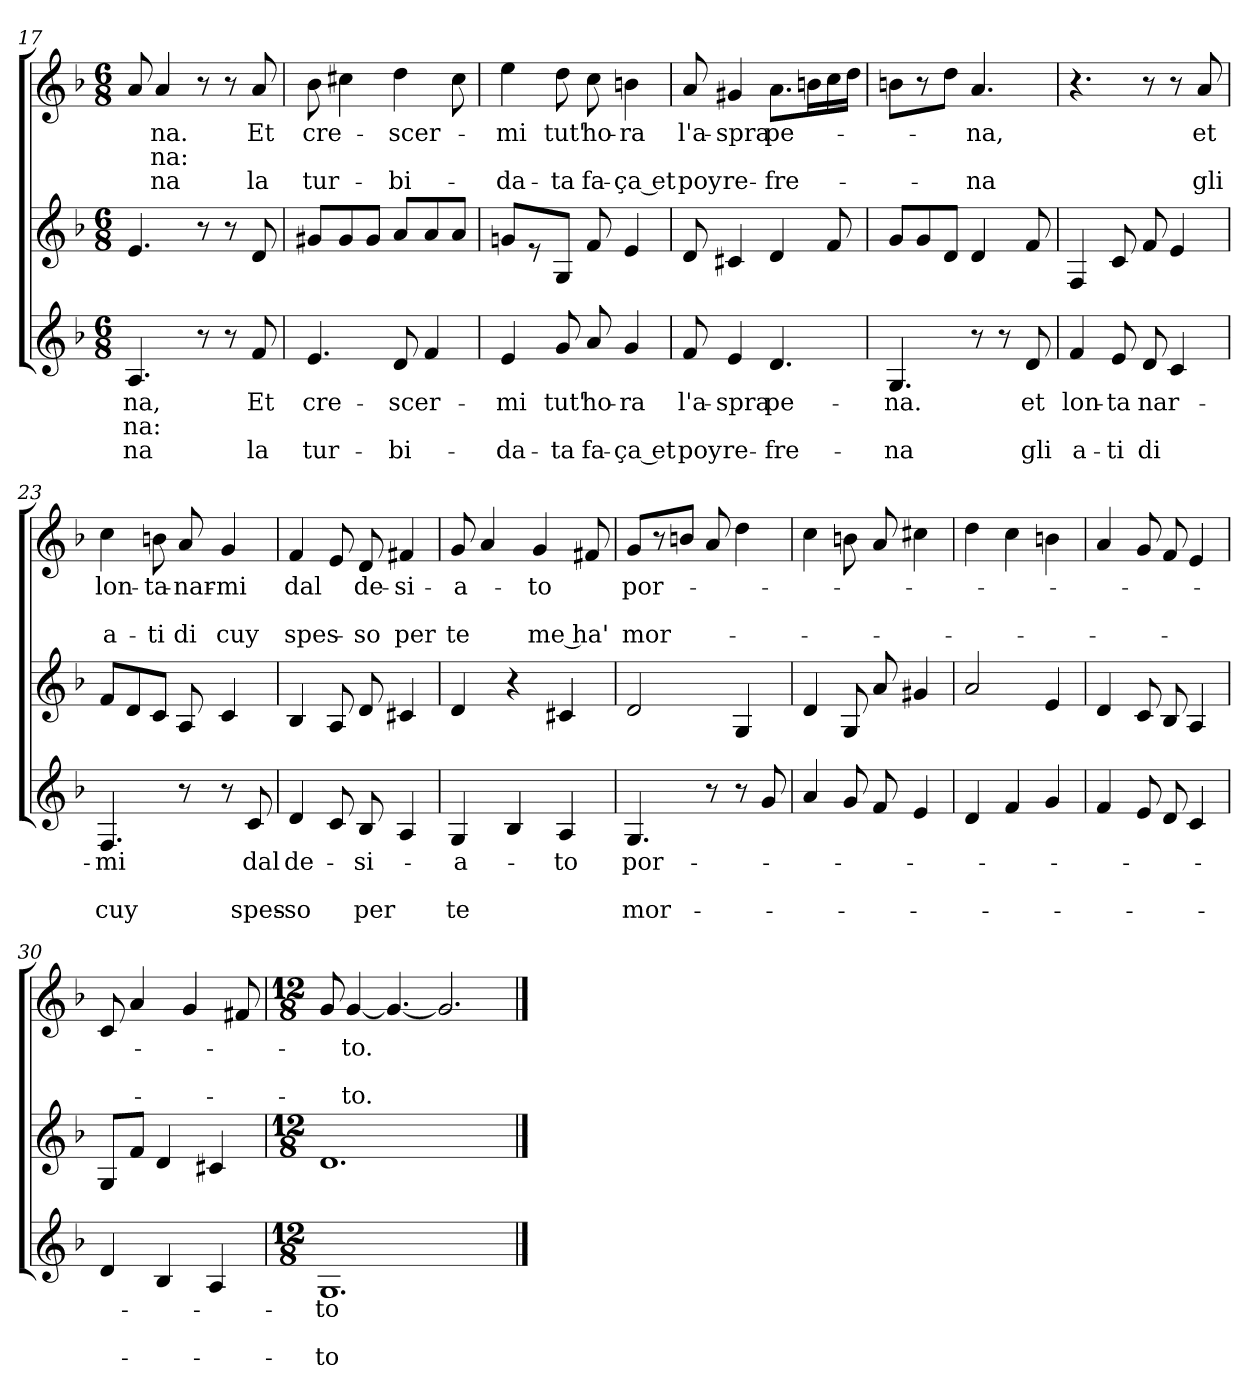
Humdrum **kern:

**kern	**text	**text	**text	**kern	**kern	**text	**text	**text
*part3	*part3	*part3	*part3	*part2	*part1	*part1	*part1	*part1
*staff3	*staff3	*staff3	*staff3	*staff2	*staff1	*staff1	*staff1	*staff1
*clefG2	*	*	*	*clefG2	*clefG2	*	*	*
*k[b-]	*	*	*	*k[b-]	*k[b-]	*	*	*
*F:	*	*	*	*F:	*F:	*	*	*
*M6/8	*	*	*	*M6/8	*M6/8	*	*	*
=17	=17	=17	=17	=17	=17	=17	=17	=17
!	!LO:LY:b	!LO:LY:b	!LO:LY:b	!	!	!	!	!
4.A/	-na,	-na:	-na	4.e/	8a/	.	.	.
!	!	!	!	!	!	!LO:LY:b	!LO:LY:b	!LO:LY:b
.	.	.	.	.	4a/	-na.	-na:	-na
8r	.	.	.	8r	8r	.	.	.
8r	.	.	.	8r	8r	.	.	.
!	!LO:LY:b	!	!LO:LY:b	!	!	!LO:LY:b	!	!LO:LY:b
8f/	Et	.	la	8d/	8a/	Et	.	la
=18	=18	=18	=18	=18	=18	=18	=18	=18
!	!LO:LY:b	!	!LO:LY:b	!	!	!LO:LY:b	!	!LO:LY:b
4.e/	cre-	.	tur-	8g#X/L	8b-\	cre-	.	tur-
.	.	.	.	8g#/	4cc#X\	.	.	.
.	.	.	.	8g#/J	.	.	.	.
!	!LO:LY:b	!	!LO:LY:b	!	!	!LO:LY:b	!	!LO:LY:b
8d/	-scer-	.	-bi-	8a/L	4dd\	-scer-	.	-bi-
4f/	.	.	.	8a/	.	.	.	.
.	.	.	.	8a/J	8cc#\	.	.	.
=19	=19	=19	=19	=19	=19	=19	=19	=19
!	!LO:LY:b	!	!LO:LY:b	!	!	!LO:LY:b	!	!LO:LY:b
4e/	-mi	.	-da-	8gni/L	4ee\	-mi	.	-da-
.	.	.	.	8r	.	.	.	.
!	!LO:LY:b	!	!LO:LY:b	!	!	!LO:LY:b	!	!LO:LY:b
8g/	tut'	.	-ta	8G/J	8dd\	tut'	.	-ta
!	!LO:LY:b	!	!LO:LY:b	!	!	!LO:LY:b	!	!LO:LY:b
8a/	ho-	.	fa-	8f/	8cc\	ho-	.	fa-
!	!LO:LY:b	!	!LO:LY:b	!	!	!LO:LY:b	!	!LO:LY:b
4g/	-ra	.	-ça et	4e/	4bn\	-ra	.	-ça et
=20	=20	=20	=20	=20	=20	=20	=20	=20
!	!LO:LY:b	!	!LO:LY:b	!	!	!LO:LY:b	!	!LO:LY:b
8f/	l'a-	.	poy	8d/	8a/	l'a-	.	poy
!	!LO:LY:b	!	!LO:LY:b	!	!	!LO:LY:b	!	!LO:LY:b
4e/	-spra	.	re-	4c#X/	4g#X/	-spra	.	re-
!	!LO:LY:b	!	!LO:LY:b	!	!	!LO:LY:b	!	!LO:LY:b
4.d/	pe-	.	-fre-	4d/	8.a\L	pe-	.	-fre-
.	.	.	.	.	16bni\L	.	.	.
.	.	.	.	8f/	16cc\	.	.	.
.	.	.	.	.	16dd\JJ	.	.	.
!!LO:PB:g=z
=21	=21	=21	=21	=21	=21	=21	=21	=21
!	!LO:LY:b	!	!LO:LY:b	!	!	!	!	!
4.G/	-na.	.	-na	8g/L	8bni\L	.	.	.
.	.	.	.	8g/	8r	.	.	.
.	.	.	.	8d/J	8dd\J	.	.	.
!	!	!	!	!	!	!LO:LY:b	!	!LO:LY:b
8r	.	.	.	4d/	4.a/	-na,	.	-na
8r	.	.	.	.	.	.	.	.
!	!LO:LY:b	!	!LO:LY:b	!	!	!	!	!
8d/	et	.	gli	8f/	.	.	.	.
=22	=22	=22	=22	=22	=22	=22	=22	=22
!	!LO:LY:b	!	!LO:LY:b	!	!	!	!	!
4f/	lon-	.	a-	4F/	4.r	.	.	.
!	!LO:LY:b	!	!LO:LY:b	!	!	!	!	!
8e/	-ta	.	-ti	8c/	.	.	.	.
!	!LO:LY:b	!	!LO:LY:b	!	!	!	!	!
8d/	nar-	.	di	8f/	8r	.	.	.
4c/	.	.	.	4e/	8r	.	.	.
!	!	!	!	!	!	!LO:LY:b	!	!LO:LY:b
.	.	.	.	.	8a/	et	.	gli
=23	=23	=23	=23	=23	=23	=23	=23	=23
!	!LO:LY:b	!	!LO:LY:b	!	!	!LO:LY:b	!	!LO:LY:b
4.F/	-mi	.	cuy	8f/L	4cc\	lon-	.	a-
.	.	.	.	8d/	.	.	.	.
!	!	!	!	!	!	!LO:LY:b	!	!LO:LY:b
.	.	.	.	8c/J	8bni\	-ta-	.	-ti
!	!	!	!	!	!	!LO:LY:b	!	!LO:LY:b
8r	.	.	.	8A/	8a/	-nar-	.	di
!	!	!	!	!	!	!LO:LY:b	!	!LO:LY:b
8r	.	.	.	4c/	4g/	-mi	.	cuy
!	!LO:LY:b	!	!LO:LY:b	!	!	!	!	!
8c/	dal	.	spes-	.	.	.	.	.
=24	=24	=24	=24	=24	=24	=24	=24	=24
!	!LO:LY:b	!	!LO:LY:b	!	!	!LO:LY:b	!	!LO:LY:b
4d/	de-	.	-so	4B-/	4f/	dal	.	spes-
8c/	.	.	.	8A/	8e/	.	.	.
!	!LO:LY:b	!	!LO:LY:b	!	!	!LO:LY:b	!	!LO:LY:b
8B-/	-si-	.	per	8d/	8d/	de-	.	-so
!	!	!	!	!	!	!LO:LY:b	!	!LO:LY:b
4A/	.	.	.	4c#X/	4f#X/	-si-	.	per
=25	=25	=25	=25	=25	=25	=25	=25	=25
!	!LO:LY:b	!	!LO:LY:b	!	!	!LO:LY:b	!	!LO:LY:b
4G/	-a-	.	te	4d/	8g/	-a-	.	te
.	.	.	.	.	4a/	.	.	.
4B-/	.	.	.	4r	.	.	.	.
!	!	!	!	!	!	!LO:LY:b	!	!LO:LY:b
.	.	.	.	.	4g/	-to	.	me ha'
!	!LO:LY:b	!	!	!	!	!	!	!
4A/	-to	.	.	4c#i/	.	.	.	.
.	.	.	.	.	8f#i/	.	.	.
=26	=26	=26	=26	=26	=26	=26	=26	=26
!	!LO:LY:b	!	!LO:LY:b	!	!	!LO:LY:b	!	!LO:LY:b
4.G/	por-	.	mor-	2d/	8g/L	por-	.	mor-
.	.	.	.	.	8r	.	.	.
.	.	.	.	.	8bni/J	.	.	.
8r	.	.	.	.	8a/	.	.	.
8r	.	.	.	4G/	4dd\	.	.	.
8g/	.	.	.	.	.	.	.	.
=27	=27	=27	=27	=27	=27	=27	=27	=27
4a/	.	.	.	4d/	4cc\	.	.	.
8g/	.	.	.	8G/	8bni\	.	.	.
8f/	.	.	.	8a/	8a/	.	.	.
4e/	.	.	.	4g#X/	4cc#X\	.	.	.
!!LO:LB:g=z
=28	=28	=28	=28	=28	=28	=28	=28	=28
4d/	.	.	.	2a/	4dd\	.	.	.
4f/	.	.	.	.	4cc\	.	.	.
4g/	.	.	.	4e/	4bni\	.	.	.
=29	=29	=29	=29	=29	=29	=29	=29	=29
4f/	.	.	.	4d/	4a/	.	.	.
8e/	.	.	.	8c/	8g/	.	.	.
8d/	.	.	.	8B-/	8f/	.	.	.
4c/	.	.	.	4A/	4e/	.	.	.
=30	=30	=30	=30	=30	=30	=30	=30	=30
4d/	.	.	.	8G/L	8c/	.	.	.
.	.	.	.	8f/J	4a/	.	.	.
4B-/	.	.	.	4d/	.	.	.	.
.	.	.	.	.	4g/	.	.	.
4A/	.	.	.	4c#i/	.	.	.	.
.	.	.	.	.	8f#X/	.	.	.
=31	=31	=31	=31	=31	=31	=31	=31	=31
*M12/8	*	*	*	*M12/8	*M12/8	*	*	*
!	!LO:LY:b	!	!LO:LY:b	!	!	!	!	!
1.G	-to	.	-to	1.d	8g/	.	.	.
!	!	!	!	!	!	!LO:LY:b	!	!LO:LY:b
.	.	.	.	.	[4g/	-to.	.	-to.
.	.	.	.	.	4.g/_	.	.	.
.	.	.	.	.	2.g/]	.	.	.
==	==	==	==	==	==	==	==	==
*-	*-	*-	*-	*-	*-	*-	*-	*-
